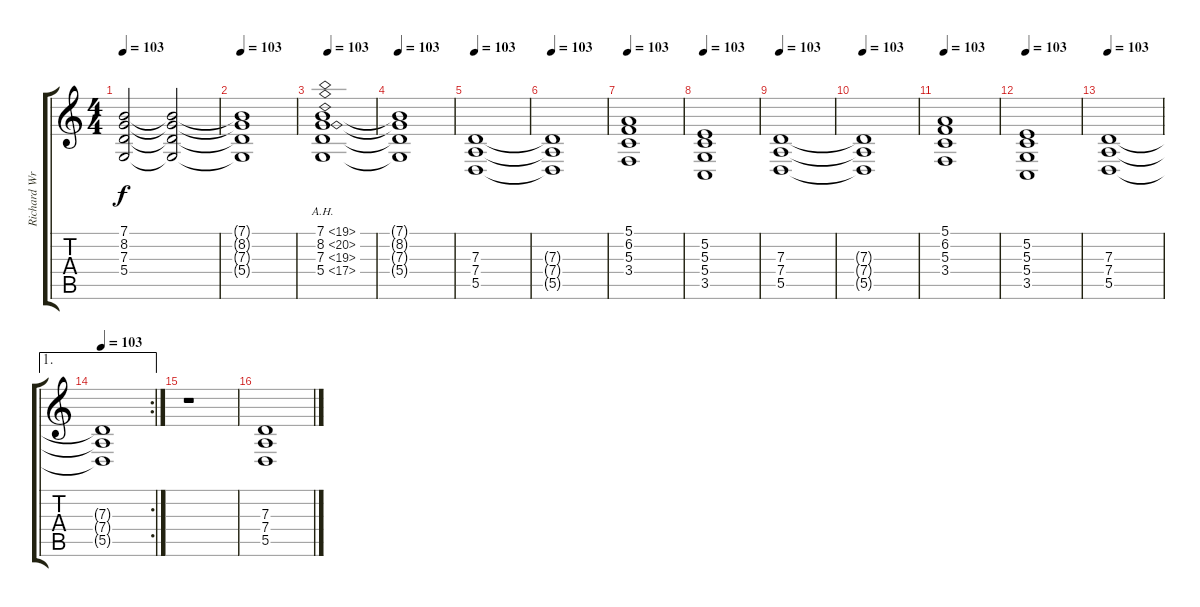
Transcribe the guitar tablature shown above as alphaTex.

\track ("Richard Wright" "Richard Wr") {instrument drawbarorgan}
\staff {score tabs}
\tuning (E4 B3 G3 D3 A2 E2) {hide}
\ts (4 4)
\tempo 103
\clef g2
\ks c
(7.1 8.2 7.3 5.4).2{dy f} (7.1{t} 8.2{t} 7.3{t} 5.4{t}).2 |
\tempo 103
(7.1{t} 8.2{t} 7.3{t} 5.4{t}).1 |
\tempo 103
(7.1{ah 12} 8.2{ah 12} 7.3{ah 12} 5.4{ah 12}).1 |
\tempo 103
(7.1{t} 8.2{t} 7.3{t} 5.4{t}).1 |
\tempo 103
(7.3 7.4 5.5).1 |
\tempo 103
(7.3{t} 7.4{t} 5.5{t}).1 |
\tempo 103
(5.1 6.2 5.3 3.4).1 |
\tempo 103
(5.2 5.3 5.4 3.5).1 |
\tempo 103
(7.3 7.4 5.5).1 |
\tempo 103
(7.3{t} 7.4{t} 5.5{t}).1 |
\tempo 103
(5.1 6.2 5.3 3.4).1 |
\tempo 103
(5.2 5.3 5.4 3.5).1 |
\tempo 103
(7.3 7.4 5.5).1 |
\ae 1
\rc 2
\tempo 103
(7.3{t} 7.4{t} 5.5{t}).1 |
r.1 |
(7.3 7.4 5.5).1
